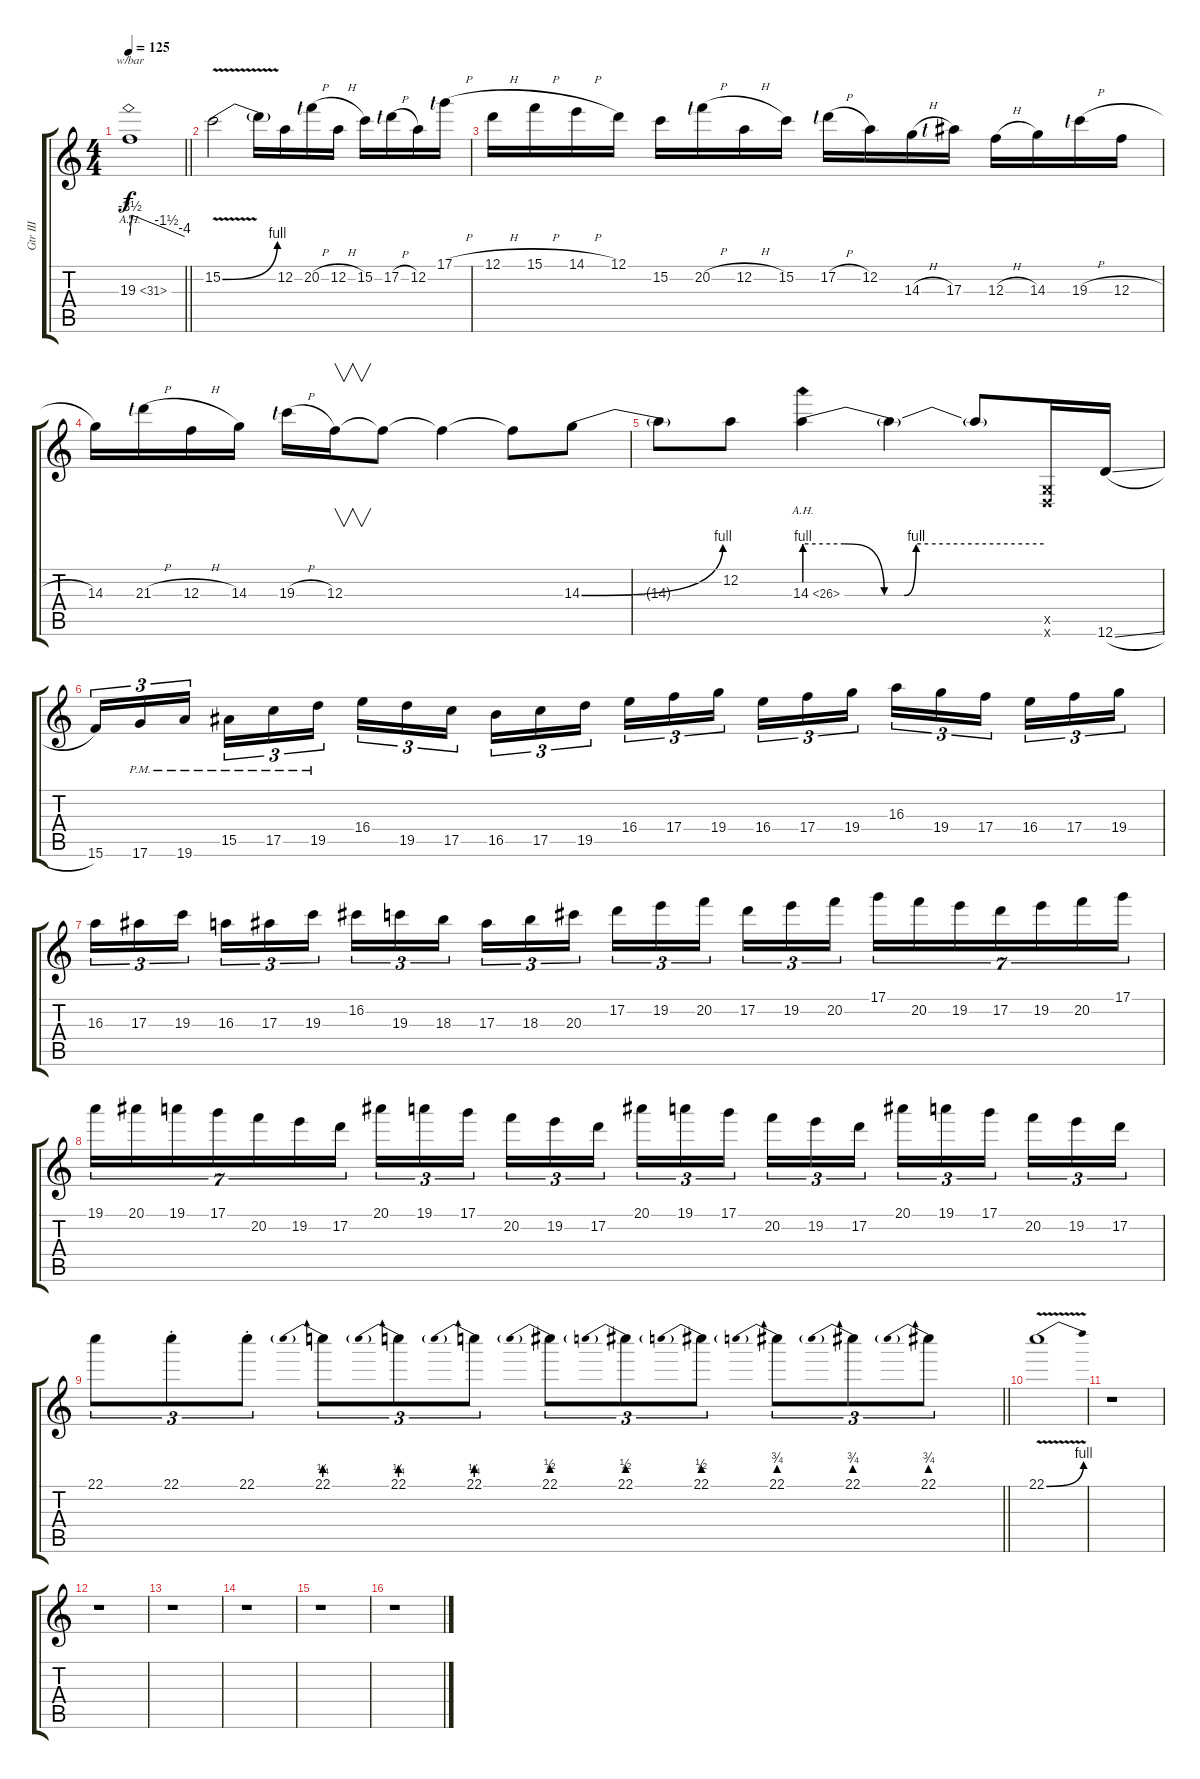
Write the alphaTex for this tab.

\track ("Gtr III" "Gtr III") {instrument overdrivenguitar}
\staff {score tabs}
\tuning (D4 A3 F3 C3 G2 D2) {hide}
\ts (4 4)
\tempo 125
\clef g2
\barLineRight lightlight
\ks c
19.3{ah 12}.1{tbe (custom default 0 -14 2 0 40 -6 60 -16) dy f} |
15.2{be (bend 0 0 60 4) v}.2 15.2{t}.16 12.2.16 20.2{h lf 1}.16 12.2{h}.16 15.2.16 17.2{h lf 1}.16 12.2.16 17.1{h lf 1}.16 |
12.1{h}.16 15.1{h}.16 14.1{h}.16 12.1.16 15.2.16 20.2{h lf 1}.16 12.2{h}.16 15.2.16 17.2{h lf 1}.16 12.2.16 14.3{h}.16 17.3{lf 1}.16 12.3{h}.16 14.3.16 19.3{h lf 1}.16 12.3{h}.16 |
14.3.16 21.3{h lf 1}.16 12.3{h}.16 14.3.16 19.3{h lf 1}.16 12.3.16{v} 12.3{t}.8 12.3{t}.4 12.3{t}.8 14.3{be (bend 0 0 60 4)}.8 |
14.3{t}.8 12.2.8 14.3{be (custom 0 4 10 4 20 0 25 0 28 4 31 4 60 4) ah 12}.4 14.3{t}.4 14.3{t}.8 (0.5{x} 0.6{x}).16 12.6{sl}.16 |
15.6.16{tu (3 2)} 17.6{pm}.16{tu (3 2)} 19.6{pm}.16{tu (3 2)} 15.5{pm}.16{tu (3 2)} 17.5{pm}.16{tu (3 2)} 19.5{pm}.16{tu (3 2)} 16.4.16{tu (3 2)} 19.5.16{tu (3 2)} 17.5.16{tu (3 2)} 16.5.16{tu (3 2)} 17.5.16{tu (3 2)} 19.5.16{tu (3 2)} 16.4.16{tu (3 2)} 17.4.16{tu (3 2)} 19.4.16{tu (3 2)} 16.4.16{tu (3 2)} 17.4.16{tu (3 2)} 19.4.16{tu (3 2)} 16.3.16{tu (3 2)} 19.4.16{tu (3 2)} 17.4.16{tu (3 2)} 16.4.16{tu (3 2)} 17.4.16{tu (3 2)} 19.4.16{tu (3 2)} |
16.3.16{tu (3 2)} 17.3.16{tu (3 2)} 19.3.16{tu (3 2)} 16.3.16{tu (3 2)} 17.3.16{tu (3 2)} 19.3.16{tu (3 2)} 16.2.16{tu (3 2)} 19.3.16{tu (3 2)} 18.3.16{tu (3 2)} 17.3.16{tu (3 2)} 18.3.16{tu (3 2)} 20.3.16{tu (3 2)} 17.2.16{tu (3 2)} 19.2.16{tu (3 2)} 20.2.16{tu (3 2)} 17.2.16{tu (3 2)} 19.2.16{tu (3 2)} 20.2.16{tu (3 2)} 17.1.16{tu (7 4)} 20.2.16{tu (7 4)} 19.2.16{tu (7 4)} 17.2.16{tu (7 4)} 19.2.16{tu (7 4)} 20.2.16{tu (7 4)} 17.1.16{tu (7 4)} |
19.1.16{tu (7 4)} 20.1.16{tu (7 4)} 19.1.16{tu (7 4)} 17.1.16{tu (7 4)} 20.2.16{tu (7 4)} 19.2.16{tu (7 4)} 17.2.16{tu (7 4)} 20.1.16{tu (3 2)} 19.1.16{tu (3 2)} 17.1.16{tu (3 2)} 20.2.16{tu (3 2)} 19.2.16{tu (3 2)} 17.2.16{tu (3 2)} 20.1.16{tu (3 2)} 19.1.16{tu (3 2)} 17.1.16{tu (3 2)} 20.2.16{tu (3 2)} 19.2.16{tu (3 2)} 17.2.16{tu (3 2)} 20.1.16{tu (3 2)} 19.1.16{tu (3 2)} 17.1.16{tu (3 2)} 20.2.16{tu (3 2)} 19.2.16{tu (3 2)} 17.2.16{tu (3 2)} |
\barLineRight lightlight
22.1.8{tu (3 2)} 22.1{st}.8{tu (3 2)} 22.1{st}.8{tu (3 2)} 22.1{be (prebend 0 1 60 1)}.8{tu (3 2)} 22.1{be (prebend 0 1 60 1)}.8{tu (3 2)} 22.1{be (prebend 0 1 60 1)}.8{tu (3 2)} 22.1{be (prebend 0 2 60 2)}.8{tu (3 2)} 22.1{be (prebend 0 2 60 2)}.8{tu (3 2)} 22.1{be (prebend 0 2 60 2)}.8{tu (3 2)} 22.1{be (prebend 0 3 60 3)}.8{tu (3 2)} 22.1{be (prebend 0 3 60 3)}.8{tu (3 2)} 22.1{be (prebend 0 3 60 3)}.8{tu (3 2)} |
22.1{be (bend 0 0 60 4) v}.1{volume 13} |
r.1 |
r.1 |
r.1 |
r.1 |
r.1 |
r.1
